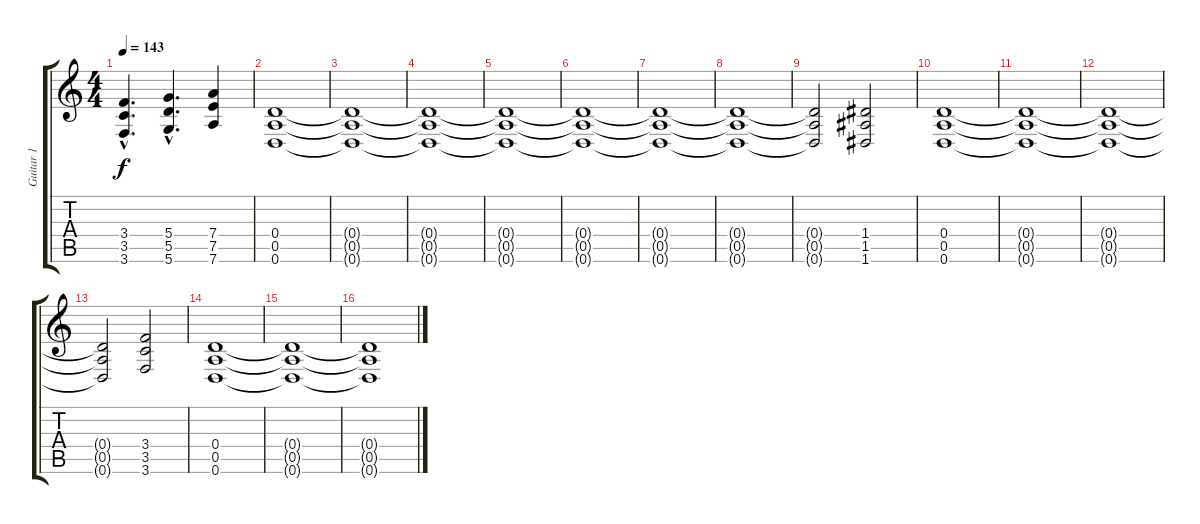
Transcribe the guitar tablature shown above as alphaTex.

\track ("Guitar 1" "Guitar 1") {instrument distortionguitar}
\staff {score tabs}
\tuning (E4 B3 G3 D3 A2 D2) {hide}
\ts (4 4)
\tempo 143
\clef g2
\ks c
(3.4{hac} 3.5{hac} 3.6{hac}).4{d dy f} (5.4{hac} 5.5{hac} 5.6{hac}).4{d} (7.4 7.5 7.6).4 |
(0.4 0.5 0.6).1 |
(0.4{t} 0.5{t} 0.6{t}).1 |
(0.4{t} 0.5{t} 0.6{t}).1 |
(0.4{t} 0.5{t} 0.6{t}).1 |
(0.4{t} 0.5{t} 0.6{t}).1 |
(0.4{t} 0.5{t} 0.6{t}).1 |
(0.4{t} 0.5{t} 0.6{t}).1 |
(0.4{t} 0.5{t} 0.6{t}).2 (1.4 1.5 1.6).2 |
(0.4 0.5 0.6).1 |
(0.4{t} 0.5{t} 0.6{t}).1 |
(0.4{t} 0.5{t} 0.6{t}).1 |
(0.4{t} 0.5{t} 0.6{t}).2 (3.4 3.5 3.6).2 |
(0.4 0.5 0.6).1 |
(0.4{t} 0.5{t} 0.6{t}).1 |
(0.4{t} 0.5{t} 0.6{t}).1
